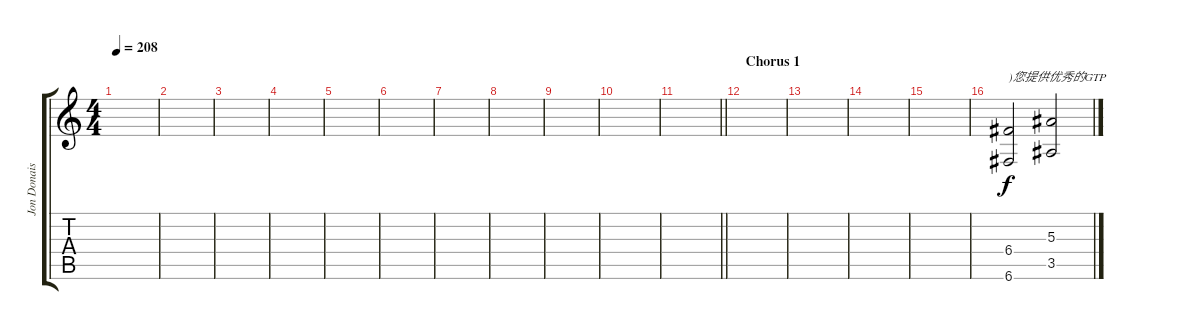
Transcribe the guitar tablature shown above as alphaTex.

\track ("Jon Donais Solo" "Jon Donais") {instrument distortionguitar}
\staff {score tabs}
\tuning (D4 A3 F3 C3 G2 C2) {hide}
\ts (4 4)
\tempo 208
\clef g2
\ks c
|
|
|
|
|
|
|
|
|
|
\barLineRight lightlight
|
\section ("" "Chorus 1")
|
|
|
|
(6.4 6.6).2{txt ")您提供优秀的GTP"} (5.3 3.5).2
